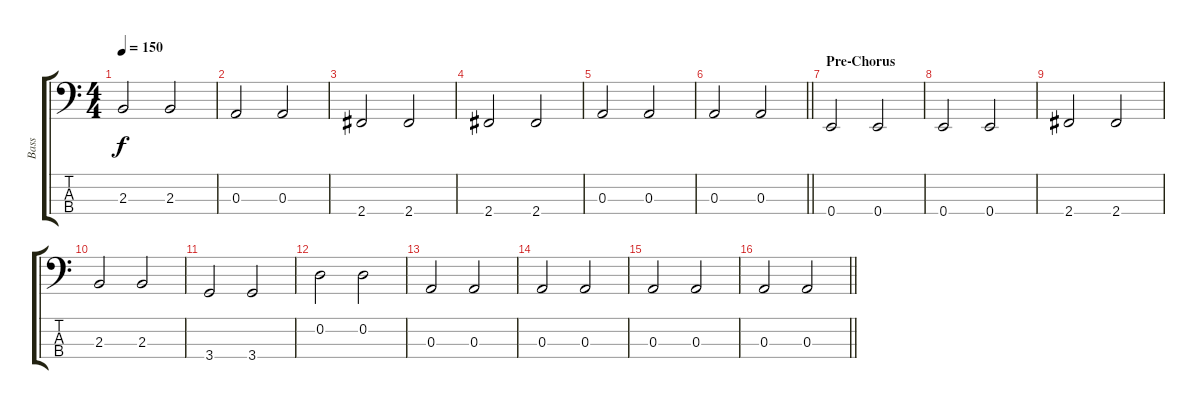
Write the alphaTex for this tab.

\track ("Bass" "Bass") {instrument electricbassfinger}
\staff {score tabs}
\tuning (G2 D2 A1 E1) {hide}
\ts (4 4)
\tempo 150
\clef f4
\ks c
2.3.2{dy f} 2.3.2 |
0.3.2 0.3.2 |
2.4.2 2.4.2 |
2.4.2 2.4.2 |
0.3.2 0.3.2 |
\barLineRight lightlight
0.3.2 0.3.2 |
\section ("" "Pre-Chorus")
0.4.2 0.4.2 |
0.4.2 0.4.2 |
2.4.2 2.4.2 |
2.3.2 2.3.2 |
3.4.2 3.4.2 |
0.2.2 0.2.2 |
0.3.2 0.3.2 |
0.3.2 0.3.2 |
0.3.2 0.3.2 |
\barLineRight lightlight
0.3.2 0.3.2
